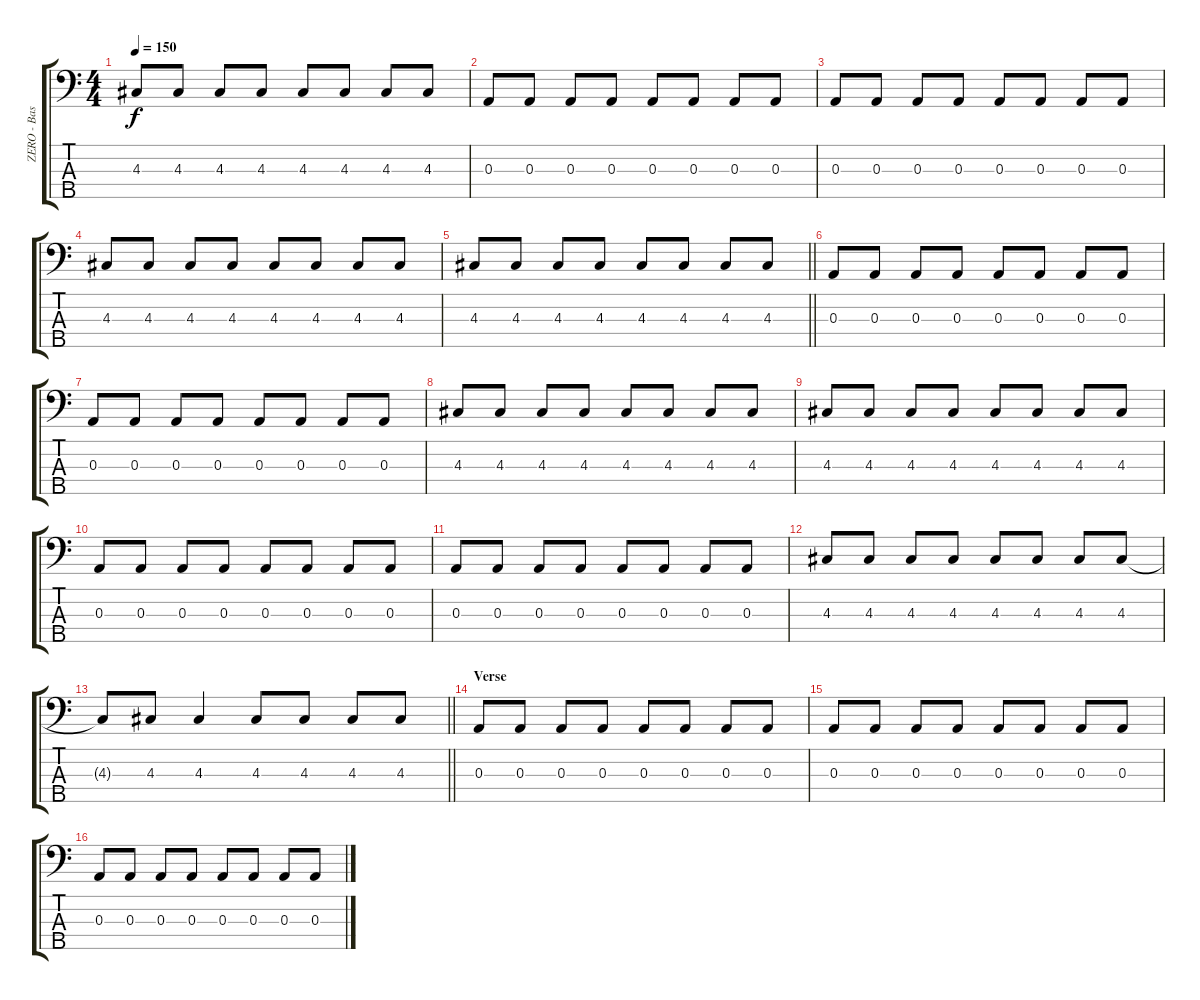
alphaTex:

\track ("ZERO - Bass" "ZERO - Bas") {instrument electricbassfinger}
\staff {score tabs}
\tuning (G2 D2 A1 E1 B0) {hide}
\ts (4 4)
\tempo 150
\clef f4
\ks c
4.3.8{dy f} 4.3.8 4.3.8 4.3.8 4.3.8 4.3.8 4.3.8 4.3.8 |
0.3.8 0.3.8 0.3.8 0.3.8 0.3.8 0.3.8 0.3.8 0.3.8 |
0.3.8 0.3.8 0.3.8 0.3.8 0.3.8 0.3.8 0.3.8 0.3.8 |
4.3.8 4.3.8 4.3.8 4.3.8 4.3.8 4.3.8 4.3.8 4.3.8 |
\barLineRight lightlight
4.3.8 4.3.8 4.3.8 4.3.8 4.3.8 4.3.8 4.3.8 4.3.8 |
\section ("" "")
0.3.8 0.3.8 0.3.8 0.3.8 0.3.8 0.3.8 0.3.8 0.3.8 |
0.3.8 0.3.8 0.3.8 0.3.8 0.3.8 0.3.8 0.3.8 0.3.8 |
4.3.8 4.3.8 4.3.8 4.3.8 4.3.8 4.3.8 4.3.8 4.3.8 |
4.3.8 4.3.8 4.3.8 4.3.8 4.3.8 4.3.8 4.3.8 4.3.8 |
0.3.8 0.3.8 0.3.8 0.3.8 0.3.8 0.3.8 0.3.8 0.3.8 |
0.3.8 0.3.8 0.3.8 0.3.8 0.3.8 0.3.8 0.3.8 0.3.8 |
4.3.8 4.3.8 4.3.8 4.3.8 4.3.8 4.3.8 4.3.8 4.3.8 |
\barLineRight lightlight
4.3{t}.8 4.3.8 4.3.4 4.3.8 4.3.8 4.3.8 4.3.8 |
\section ("" "Verse")
0.3.8 0.3.8 0.3.8 0.3.8 0.3.8 0.3.8 0.3.8 0.3.8 |
0.3.8 0.3.8 0.3.8 0.3.8 0.3.8 0.3.8 0.3.8 0.3.8 |
0.3.8 0.3.8 0.3.8 0.3.8 0.3.8 0.3.8 0.3.8 0.3.8
